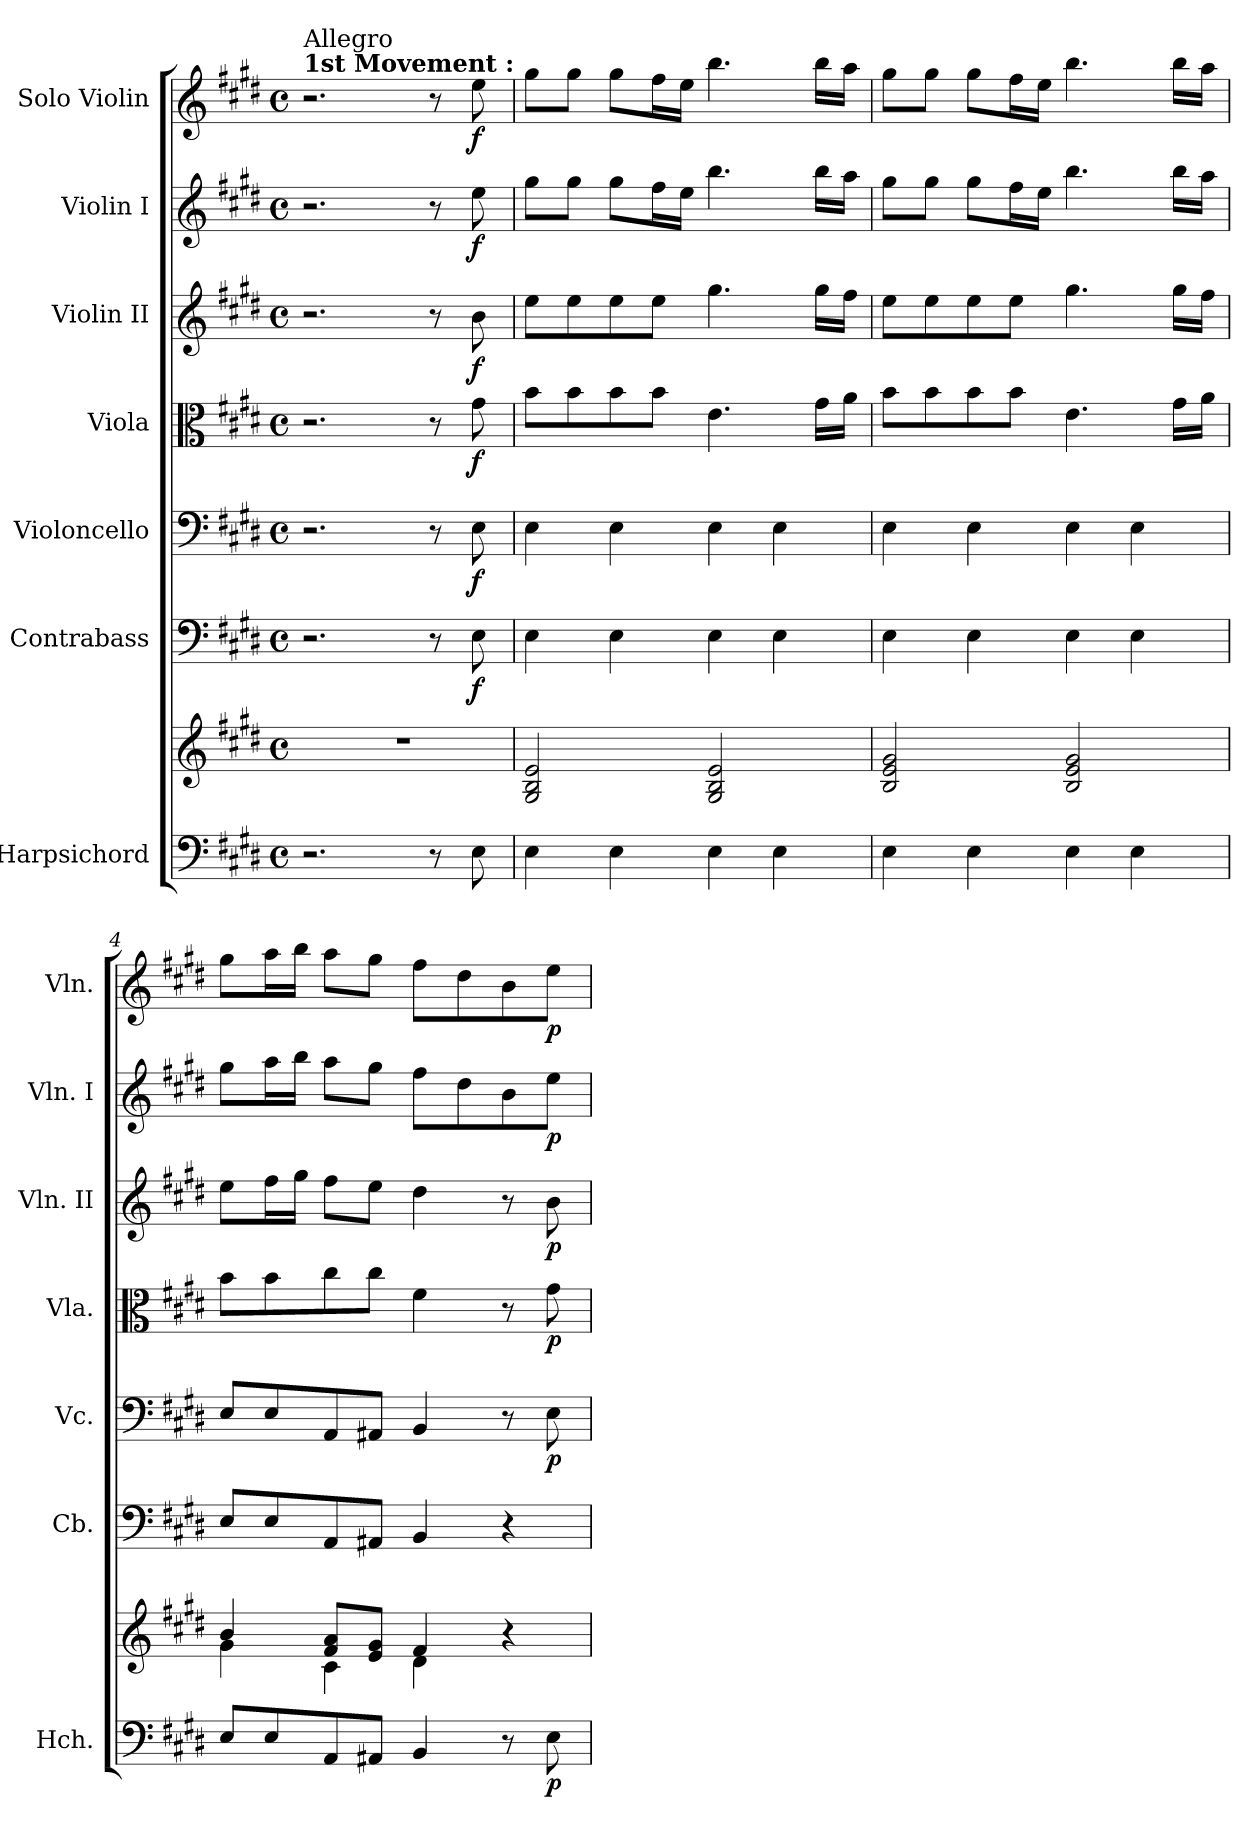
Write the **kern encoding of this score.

**kern	**kern	**dynam	**kern	**dynam	**kern	**dynam	**kern	**dynam	**kern	**dynam	**kern	**dynam	**kern	**dynam
*part7	*part7	*part7	*part6	*part6	*part5	*part5	*part4	*part4	*part3	*part3	*part2	*part2	*part1	*part1
*staff8	*staff7	*staff7/8	*staff6	*staff6	*staff5	*staff5	*staff4	*staff4	*staff3	*staff3	*staff2	*staff2	*staff1	*staff1
*I"Harpsichord	*	*	*I"Contrabass	*	*I"Violoncello	*	*I"Viola	*	*I"Violin II	*	*I"Violin I	*	*I"Solo Violin	*
*I'Hch.	*	*	*I'Cb.	*	*I'Vc.	*	*I'Vla.	*	*I'Vln. II	*	*I'Vln. I	*	*I'Vln.	*
*clefF4	*clefG2	*	*clefF4	*	*clefF4	*	*clefC3	*	*clefG2	*	*clefG2	*	*clefG2	*
*	*	*	*ITrd7c12	*	*	*	*	*	*	*	*	*	*	*
*k[f#c#g#d#]	*k[f#c#g#d#]	*	*k[f#c#g#d#]	*	*k[f#c#g#d#]	*	*k[f#c#g#d#]	*	*k[f#c#g#d#]	*	*k[f#c#g#d#]	*	*k[f#c#g#d#]	*
*M4/4	*M4/4	*	*M4/4	*	*M4/4	*	*M4/4	*	*M4/4	*	*M4/4	*	*M4/4	*
*met(c)	*met(c)	*	*met(c)	*	*met(c)	*	*met(c)	*	*met(c)	*	*met(c)	*	*met(c)	*
=1	=1	=1	=1	=1	=1	=1	=1	=1	=1	=1	=1	=1	=1	=1
!	!	!	!	!	!	!	!	!	!	!	!	!	!LO:TX:a:B:t=1st Movement &colon;	!
!	!	!	!	!	!	!	!	!	!	!	!	!	!LO:TX:t=Allegro	!
2.r	1r	.	2.r	.	2.r	.	2.r	.	2.r	.	2.r	.	2.r	.
8r	.	.	8r	.	8r	.	8r	.	8r	.	8r	.	8r	.
!	!	!	!	!LO:DY:b	!	!LO:DY:b	!	!LO:DY:b	!	!LO:DY:b	!	!LO:DY:b	!	!LO:DY:b
8E\	.	.	8EE\	f	8E\	f	8g#\	f	8b\	f	8ee\	f	8ee\	f
=2	=2	=2	=2	=2	=2	=2	=2	=2	=2	=2	=2	=2	=2	=2
4E\	2G#/ 2B/ 2e/	.	4EE\	.	4E\	.	8b\L	.	8ee\L	.	8gg#\L	.	8gg#\L	.
.	.	.	.	.	.	.	8b\	.	8ee\	.	8gg#\J	.	8gg#\J	.
4E\	.	.	4EE\	.	4E\	.	8b\	.	8ee\	.	8gg#\L	.	8gg#\L	.
.	.	.	.	.	.	.	8b\J	.	8ee\J	.	16ff#\L	.	16ff#\L	.
.	.	.	.	.	.	.	.	.	.	.	16ee\JJ	.	16ee\JJ	.
4E\	2G#/ 2B/ 2e/	.	4EE\	.	4E\	.	4.e\	.	4.gg#\	.	4.bb\	.	4.bb\	.
4E\	.	.	4EE\	.	4E\	.	.	.	.	.	.	.	.	.
.	.	.	.	.	.	.	16g#\LL	.	16gg#\LL	.	16bb\LL	.	16bb\LL	.
.	.	.	.	.	.	.	16a\JJ	.	16ff#\JJ	.	16aa\JJ	.	16aa\JJ	.
=3	=3	=3	=3	=3	=3	=3	=3	=3	=3	=3	=3	=3	=3	=3
4E\	2B/ 2e/ 2g#/	.	4EE\	.	4E\	.	8b\L	.	8ee\L	.	8gg#\L	.	8gg#\L	.
.	.	.	.	.	.	.	8b\	.	8ee\	.	8gg#\J	.	8gg#\J	.
4E\	.	.	4EE\	.	4E\	.	8b\	.	8ee\	.	8gg#\L	.	8gg#\L	.
.	.	.	.	.	.	.	8b\J	.	8ee\J	.	16ff#\L	.	16ff#\L	.
.	.	.	.	.	.	.	.	.	.	.	16ee\JJ	.	16ee\JJ	.
4E\	2B/ 2e/ 2g#/	.	4EE\	.	4E\	.	4.e\	.	4.gg#\	.	4.bb\	.	4.bb\	.
4E\	.	.	4EE\	.	4E\	.	.	.	.	.	.	.	.	.
.	.	.	.	.	.	.	16g#\LL	.	16gg#\LL	.	16bb\LL	.	16bb\LL	.
.	.	.	.	.	.	.	16a\JJ	.	16ff#\JJ	.	16aa\JJ	.	16aa\JJ	.
=4	=4	=4	=4	=4	=4	=4	=4	=4	=4	=4	=4	=4	=4	=4
*	*^	*	*	*	*	*	*	*	*	*	*	*	*	*
8E/L	4g#\	4b/	.	8EE/L	.	8E/L	.	8b\L	.	8ee\L	.	8gg#\L	.	8gg#\L	.
8E/	.	.	.	8EE/	.	8E/	.	8b\	.	16ff#\L	.	16aa\L	.	16aa\L	.
.	.	.	.	.	.	.	.	.	.	16gg#\JJ	.	16bb\JJ	.	16bb\JJ	.
8AA/	8f#/ 8a/L	4c#\	.	8AAA/	.	8AA/	.	8cc#\	.	8ff#\L	.	8aa\L	.	8aa\L	.
8AA#X/J	8e/ 8g#/J	.	.	8AAA#X/J	.	8AA#X/J	.	8cc#\J	.	8ee\J	.	8gg#\J	.	8gg#\J	.
4BB/	4f#/	4d#\	.	4BBB/	.	4BB/	.	4f#\	.	4dd#\	.	8ff#\L	.	8ff#\L	.
.	.	.	.	.	.	.	.	.	.	.	.	8dd#\	.	8dd#\	.
8r	4r	4ryy	.	4r	.	8r	.	8r	.	8r	.	8b\	.	8b\	.
!	!	!	!LO:DY:b=2	!	!	!	!LO:DY:b	!	!LO:DY:b	!	!LO:DY:b	!	!LO:DY:b	!	!LO:DY:b
8E\	.	.	p	.	.	8E\	p	8g#\	p	8b\	p	8ee\J	p	8ee\J	p
*	*v	*v	*	*	*	*	*	*	*	*	*	*	*	*	*
=	=	=	=	=	=	=	=	=	=	=	=	=	=	=
*-	*-	*-	*-	*-	*-	*-	*-	*-	*-	*-	*-	*-	*-	*-
